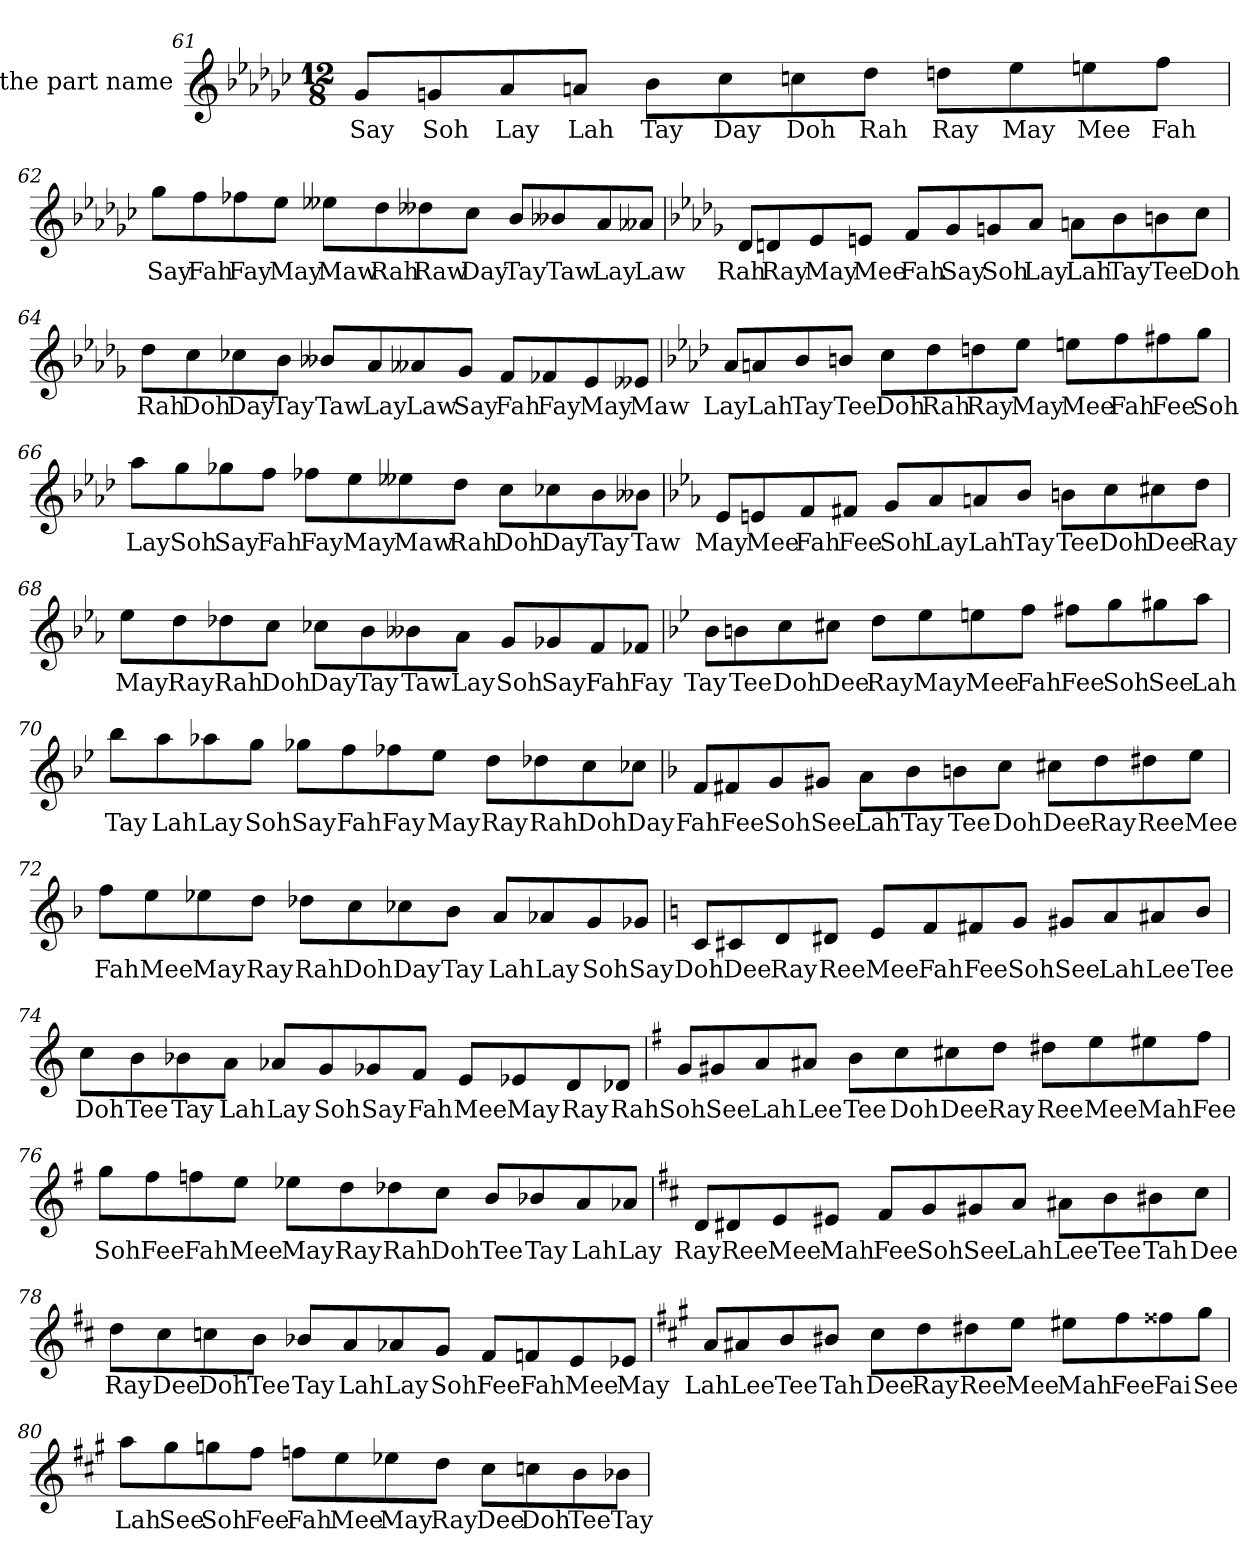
**kern	**text
*part1	*part1
*staff1	*staff1
*I"the part name	*
!!LO:LB:g=z
*clefG2	*
*k[b-e-a-d-g-c-]	*
*M12/8	*
=61	=61
8g-L	Say
8gn	Soh
8a-	Lay
8anJ	Lah
8b-L	Tay
8cc-	Day
8ccn	Doh
8dd-J	Rah
8ddnL	Ray
8ee-	May
8een	Mee
8ffJ	Fah
!!LO:LB:g=z
=62	=62
8gg-L	Say
8ff	Fah
8ff-X	Fay
8ee-J	May
8ee--XL	Maw
8dd-	Rah
8dd--X	Raw
8cc-J	Day
8b-L	Tay
8b--X	Taw
8a-	Lay
8a--XJ	Law
!!LO:LB:g=z
=63	=63
*k[b-e-a-d-g-]	*
8d-L	Rah
8dn	Ray
8e-	May
8enJ	Mee
8fL	Fah
8g-	Say
8gn	Soh
8a-J	Lay
8anL	Lah
8b-	Tay
8bn	Tee
8ccJ	Doh
!!LO:LB:g=z
=64	=64
8dd-L	Rah
8cc	Doh
8cc-X	Day
8b-J	Tay
8b--XL	Taw
8a-	Lay
8a--X	Law
8g-J	Say
8fL	Fah
8f-X	Fay
8e-	May
8e--XJ	Maw
!!LO:LB:g=z
=65	=65
*k[b-e-a-d-]	*
8a-L	Lay
8an	Lah
8b-	Tay
8bnJ	Tee
8ccL	Doh
8dd-	Rah
8ddn	Ray
8ee-J	May
8eenL	Mee
8ff	Fah
8ff#X	Fee
8ggJ	Soh
!!LO:LB:g=z
=66	=66
8aa-L	Lay
8gg	Soh
8gg-X	Say
8ffJ	Fah
8ff-XL	Fay
8ee-	May
8ee--X	Maw
8dd-J	Rah
8ccL	Doh
8cc-X	Day
8b-	Tay
8b--XJ	Taw
!!LO:LB:g=z
=67	=67
*k[b-e-a-]	*
8e-L	May
8en	Mee
8f	Fah
8f#XJ	Fee
8gL	Soh
8a-	Lay
8an	Lah
8b-J	Tay
8bnL	Tee
8cc	Doh
8cc#X	Dee
8ddJ	Ray
!!LO:LB:g=z
=68	=68
8ee-L	May
8dd	Ray
8dd-X	Rah
8ccJ	Doh
8cc-XL	Day
8b-	Tay
8b--X	Taw
8a-J	Lay
8gL	Soh
8g-X	Say
8f	Fah
8f-XJ	Fay
!!LO:LB:g=z
=69	=69
*k[b-e-]	*
8b-L	Tay
8bn	Tee
8cc	Doh
8cc#XJ	Dee
8ddL	Ray
8ee-	May
8een	Mee
8ffJ	Fah
8ff#XL	Fee
8gg	Soh
8gg#X	See
8aaJ	Lah
!!LO:LB:g=z
=70	=70
8bb-L	Tay
8aa	Lah
8aa-X	Lay
8ggJ	Soh
8gg-XL	Say
8ff	Fah
8ff-X	Fay
8ee-J	May
8ddL	Ray
8dd-X	Rah
8cc	Doh
8cc-XJ	Day
!!LO:LB:g=z
=71	=71
*k[b-]	*
8fL	Fah
8f#X	Fee
8g	Soh
8g#XJ	See
8aL	Lah
8b-	Tay
8bn	Tee
8ccJ	Doh
8cc#XL	Dee
8dd	Ray
8dd#X	Ree
8eeJ	Mee
!!LO:LB:g=z
=72	=72
8ffL	Fah
8ee	Mee
8ee-X	May
8ddJ	Ray
8dd-XL	Rah
8cc	Doh
8cc-X	Day
8b-J	Tay
8aL	Lah
8a-X	Lay
8g	Soh
8g-XJ	Say
!!LO:LB:g=z
=73	=73
*k[]	*
8cL	Doh
8c#X	Dee
8d	Ray
8d#XJ	Ree
8eL	Mee
8f	Fah
8f#X	Fee
8gJ	Soh
8g#XL	See
8a	Lah
8a#X	Lee
8bJ	Tee
!!LO:LB:g=z
=74	=74
8ccL	Doh
8b	Tee
8b-X	Tay
8aJ	Lah
8a-XL	Lay
8g	Soh
8g-X	Say
8fJ	Fah
8eL	Mee
8e-X	May
8d	Ray
8d-XJ	Rah
!!LO:LB:g=z
=75	=75
*k[f#]	*
8gL	Soh
8g#X	See
8a	Lah
8a#XJ	Lee
8bL	Tee
8cc	Doh
8cc#X	Dee
8ddJ	Ray
8dd#XL	Ree
8ee	Mee
8ee#X	Mah
8ff#J	Fee
!!LO:LB:g=z
=76	=76
8ggL	Soh
8ff#	Fee
8ffn	Fah
8eeJ	Mee
8ee-XL	May
8dd	Ray
8dd-X	Rah
8ccJ	Doh
8bL	Tee
8b-X	Tay
8a	Lah
8a-XJ	Lay
!!LO:LB:g=z
=77	=77
*k[f#c#]	*
8dL	Ray
8d#X	Ree
8e	Mee
8e#XJ	Mah
8f#L	Fee
8g	Soh
8g#X	See
8aJ	Lah
8a#XL	Lee
8b	Tee
8b#X	Tah
8cc#J	Dee
!!LO:LB:g=z
=78	=78
8ddL	Ray
8cc#	Dee
8ccn	Doh
8bJ	Tee
8b-XL	Tay
8a	Lah
8a-X	Lay
8gJ	Soh
8f#L	Fee
8fn	Fah
8e	Mee
8e-XJ	May
!!LO:LB:g=z
=79	=79
*k[f#c#g#]	*
8aL	Lah
8a#X	Lee
8b	Tee
8b#XJ	Tah
8cc#L	Dee
8dd	Ray
8dd#X	Ree
8eeJ	Mee
8ee#XL	Mah
8ff#	Fee
8ff##X	Fai
8gg#J	See
!!LO:LB:g=z
=80	=80
8aaL	Lah
8gg#	See
8ggn	Soh
8ff#J	Fee
8ffnL	Fah
8ee	Mee
8ee-X	May
8ddJ	Ray
8cc#L	Dee
8ccn	Doh
8b	Tee
8b-XJ	Tay
=	=
*-	*-
